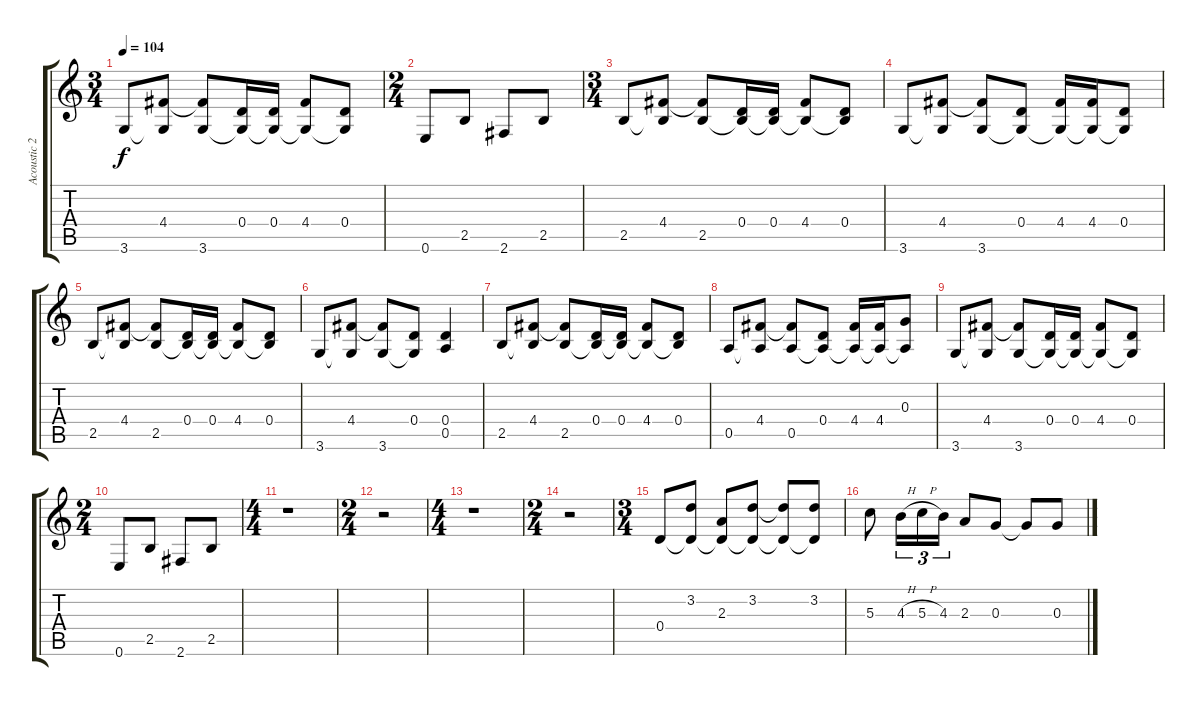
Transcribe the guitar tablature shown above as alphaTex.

\track ("Acoustic 2" "Acoustic 2") {instrument acousticguitarsteel}
\staff {score tabs}
\tuning (E4 B3 G3 D3 A2 E2) {hide}
\ts (3 4)
\tempo 104
\clef g2
\ks c
3.6.8{dy f} (4.4 3.6{t}).8 (4.4{t} 3.6).8 (0.4 3.6{t}).16 (0.4 3.6{t}).16 (4.4 3.6{t}).8 (0.4 3.6{t}).8 |
\ts (2 4)
0.6.8 2.5.8 2.6.8 2.5.8 |
\ts (3 4)
2.5.8 (4.4 2.5{t}).8 (4.4{t} 2.5).8 (0.4 2.5{t}).16 (0.4 2.5{t}).16 (4.4 2.5{t}).8 (0.4 2.5{t}).8 |
3.6.8 (4.4 3.6{t}).8 (4.4{t} 3.6).8 (0.4 3.6{t}).8 (4.4 3.6{t}).16 (4.4 3.6{t}).16 (0.4 3.6{t}).8 |
2.5.8 (4.4 2.5{t}).8 (4.4{t} 2.5).8 (0.4 2.5{t}).16 (0.4 2.5{t}).16 (4.4 2.5{t}).8 (0.4 2.5{t}).8 |
3.6.8 (4.4 3.6{t}).8 (4.4{t} 3.6).8 (0.4 3.6{t}).8 (0.4 0.5).4 |
2.5.8 (4.4 2.5{t}).8 (4.4{t} 2.5).8 (0.4 2.5{t}).16 (0.4 2.5{t}).16 (4.4 2.5{t}).8 (0.4 2.5{t}).8 |
0.5.8 (4.4 0.5{t}).8 (4.4{t} 0.5).8 (0.4 0.5{t}).8 (4.4 0.5{t}).16 (4.4 0.5{t}).16 (0.3 0.5{t}).8 |
3.6.8 (4.4 3.6{t}).8 (4.4{t} 3.6).8 (0.4 3.6{t}).16 (0.4 3.6{t}).16 (4.4 3.6{t}).8 (0.4 3.6{t}).8 |
\ts (2 4)
0.6.8 2.5.8 2.6.8 2.5.8 |
\ts (4 4)
r.1 |
\ts (2 4)
r.2 |
\ts (4 4)
r.1 |
\ts (2 4)
r.2 |
\ts (3 4)
0.4.8 (3.2 0.4{t}).8 (2.3 0.4{t}).8 (3.2 0.4{t}).8 (3.2{t} 0.4{t}).8 (3.2 0.4{t}).8 |
5.3.8 4.3{h}.16{tu (3 2)} 5.3{h}.16{tu (3 2)} 4.3.16{tu (3 2)} 2.3.8 0.3.8 0.3{t}.8 0.3.8
